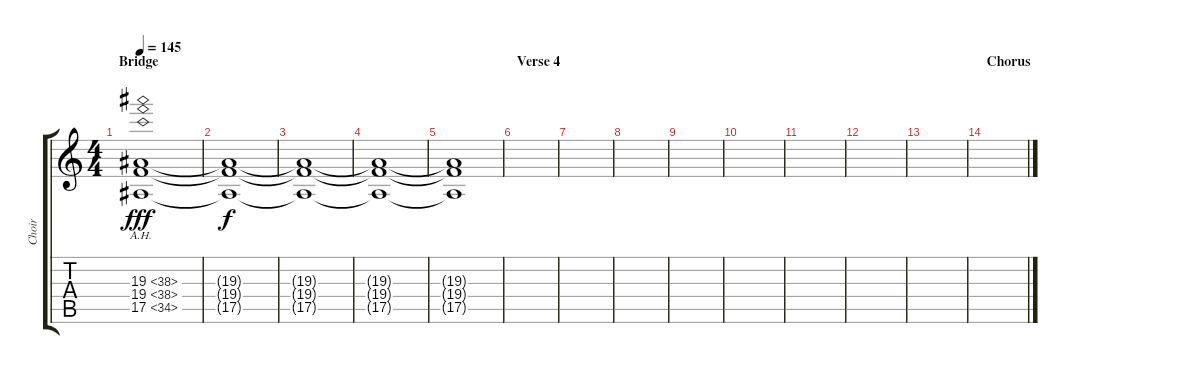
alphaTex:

\track ("Choir" "Choir") {instrument choiraahs}
\staff {score tabs}
\tuning (C4 G3 Eb3 Bb2 F2 C2) {hide}
\ts (4 4)
\section ("" "Bridge")
\tempo 145
\clef g2
\ks c
(19.3{ah 19} 19.4{ah 19} 17.5{ah 17}).1{dy fff} |
(19.3{t} 19.4{t} 17.5{t}).1{dy f} |
(19.3{t} 19.4{t} 17.5{t}).1 |
(19.3{t} 19.4{t} 17.5{t}).1 |
(19.3{t} 19.4{t} 17.5{t}).1 |
\section ("" "Verse 4")
|
|
|
|
|
|
|
|
\section ("" "Chorus")
